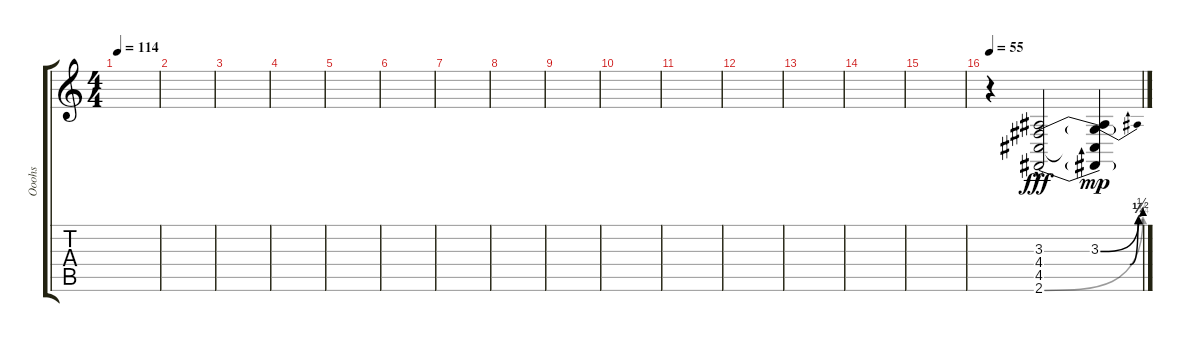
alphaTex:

\track ("Ooohs" "Ooohs") {instrument voiceoohs}
\staff {score tabs}
\tuning (E4 B3 G3 D3 A2 E2) {hide}
\ts (4 4)
\tempo 114
\clef g2
\ks c
|
|
|
|
|
|
|
|
|
|
|
|
|
|
|
\tempo 55
r.4 (3.3 4.4{be (custom 0 0 45 0 52 0 57 1 60 2)} 4.5 2.6{be (bend 0 0 60 1) hac}).2{dy fff} (3.3{be (bend 0 0 60 1)} 4.4{t} 4.5{t} 2.6{t}).4{dy mp}
